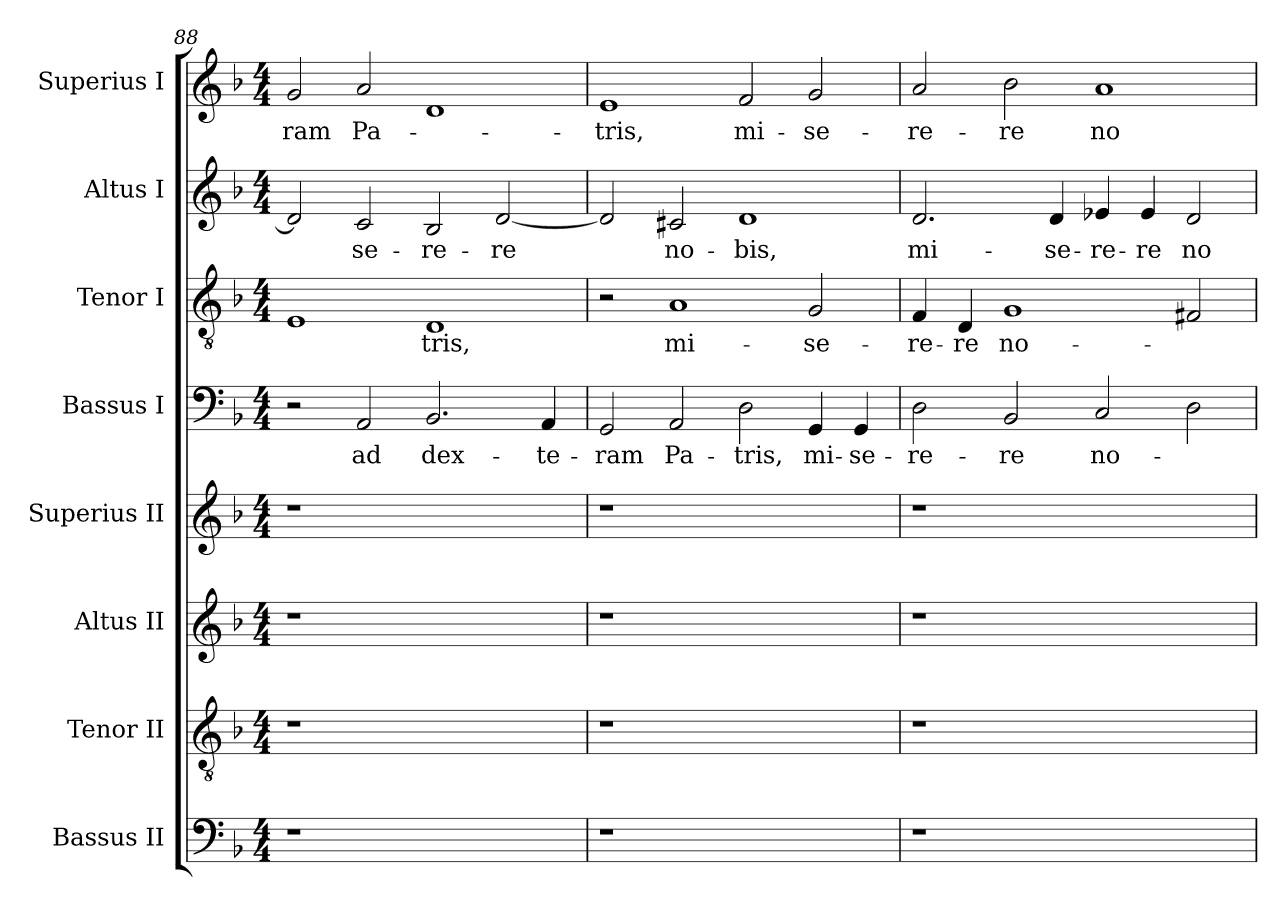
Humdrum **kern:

**kern	**kern	**kern	**kern	**kern	**text	**kern	**text	**kern	**text	**kern	**text
*part8	*part7	*part6	*part5	*part4	*part4	*part3	*part3	*part2	*part2	*part1	*part1
*staff8	*staff7	*staff6	*staff5	*staff4	*staff4	*staff3	*staff3	*staff2	*staff2	*staff1	*staff1
*I"Bassus II	*I"Tenor II	*I"Altus II	*I"Superius II	*I"Bassus I	*	*I"Tenor I	*	*I"Altus I	*	*I"Superius I	*
*I'B.	*I'T.	*I'A.	*I'S.	*I'B.	*	*I'T.	*	*I'A.	*	*I'S.	*
*clefF4	*clefGv2	*clefG2	*clefG2	*clefF4	*	*clefGv2	*	*clefG2	*	*clefG2	*
*	*ITrd7c12	*	*	*	*	*ITrd7c12	*	*	*	*	*
*k[b-]	*k[b-]	*k[b-]	*k[b-]	*k[b-]	*	*k[b-]	*	*k[b-]	*	*k[b-]	*
*d:	*d:	*d:	*d:	*d:	*	*d:	*	*d:	*	*d:	*
*M4/4	*M4/4	*M4/4	*M4/4	*M4/4	*	*M4/4	*	*M4/4	*	*M4/4	*
=88	=88	=88	=88	=88	=88	=88	=88	=88	=88	=88	=88
!LO:N:vis=1	!LO:N:vis=1	!LO:N:vis=1	!LO:N:vis=1	!	!	!	!	!	!	!	!LO:LY:b
1r	1r	1r	1r	2r	.	1EE	.	2d/]	.	2g/	-ram
!	!	!	!	!	!LO:LY:b	!	!	!	!LO:LY:b	!	!LO:LY:b
.	.	.	.	2AA/	ad	.	.	2c/	-se-	2a/	Pa-
!	!	!	!	!	!LO:LY:b	!	!LO:LY:b	!	!LO:LY:b	!	!
1ryy	1ryy	1ryy	1ryy	2.BB-/	dex-	1DD	-tris,	2B-/	-re-	1d	.
!	!	!	!	!	!	!	!	!	!LO:LY:b	!	!
.	.	.	.	.	.	.	.	[<2d/	-re	.	.
!	!	!	!	!	!LO:LY:b	!	!	!	!	!	!
.	.	.	.	4AA/	-te-	.	.	.	.	.	.
=89	=89	=89	=89	=89	=89	=89	=89	=89	=89	=89	=89
!LO:N:vis=1	!LO:N:vis=1	!LO:N:vis=1	!LO:N:vis=1	!	!LO:LY:b	!	!	!	!	!	!LO:LY:b
1r	1r	1r	1r	2GG/	-ram	2r	.	2d/]	.	1e	-tris,
!	!	!	!	!	!LO:LY:b	!	!LO:LY:b	!	!LO:LY:b	!	!
.	.	.	.	2AA/	Pa-	1AA	mi-	2c#X/	no-	.	.
!	!	!	!	!	!LO:LY:b	!	!	!	!LO:LY:b	!	!LO:LY:b
1ryy	1ryy	1ryy	1ryy	2D\	-tris,	.	.	1d	-bis,	2f/	mi-
!	!	!	!	!	!LO:LY:b	!	!LO:LY:b	!	!	!	!LO:LY:b
.	.	.	.	4GG/	mi-	2GG/	-se-	.	.	2g/	-se-
!	!	!	!	!	!LO:LY:b	!	!	!	!	!	!
.	.	.	.	4GG/	-se-	.	.	.	.	.	.
=90	=90	=90	=90	=90	=90	=90	=90	=90	=90	=90	=90
!LO:N:vis=1	!LO:N:vis=1	!LO:N:vis=1	!LO:N:vis=1	!	!LO:LY:b	!	!LO:LY:b	!	!LO:LY:b	!	!LO:LY:b
1r	1r	1r	1r	2D\	-re-	4FF/	-re-	2.d/	mi-	2a/	-re-
!	!	!	!	!	!	!	!LO:LY:b	!	!	!	!
.	.	.	.	.	.	4DD/	-re	.	.	.	.
!	!	!	!	!	!LO:LY:b	!	!LO:LY:b	!	!	!	!LO:LY:b
.	.	.	.	2BB-/	-re	1GG	no-	.	.	2b-\	-re
!	!	!	!	!	!	!	!	!	!LO:LY:b	!	!
.	.	.	.	.	.	.	.	4d/	-se-	.	.
!	!	!	!	!	!LO:LY:b	!	!	!	!LO:LY:b	!	!LO:LY:b
1ryy	1ryy	1ryy	1ryy	2C/	no-	.	.	4e-X/	-re-	1a	no-
!	!	!	!	!	!	!	!	!	!LO:LY:b	!	!
.	.	.	.	.	.	.	.	4e-/	-re	.	.
!	!	!	!	!	!	!	!	!	!LO:LY:b	!	!
.	.	.	.	2D\	.	2FF#X/	.	2d/	no-	.	.
=	=	=	=	=	=	=	=	=	=	=	=
*-	*-	*-	*-	*-	*-	*-	*-	*-	*-	*-	*-
